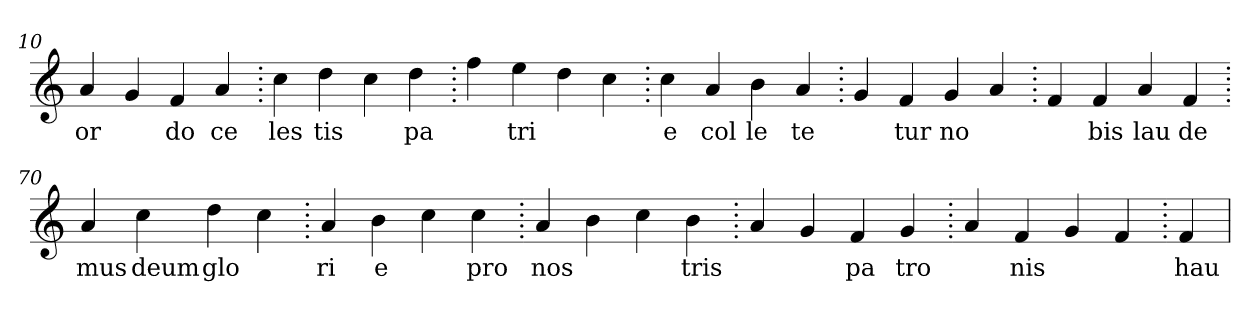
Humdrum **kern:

**kern	**text
*part1	*part1
*staff1	*staff1
*clefG2	*
=10.	=10.
4a	or
4g	.
4f	do
4a	ce
=20.	=20.
4cc	les
4dd	tis
4cc	.
4dd	pa
=30.	=30.
4ff	.
4ee	tri
4dd	.
4cc	.
=40.	=40.
4cc	e
4a	col
4b	le
4a	te
=50.	=50.
4g	.
4f	tur
4g	no
4a	.
=60.	=60.
4f	.
4f	bis
4a	lau
4f	de
=70.	=70.
4a	mus
4cc	deum
4dd	glo
4cc	.
=80.	=80.
4a	ri
4b	e
4cc	.
4cc	pro
=90.	=90.
4a	nos
4b	.
4cc	.
4b	tris
=100.	=100.
4a	.
4g	.
4f	pa
4g	tro
=110.	=110.
4a	.
4f	nis
4g	.
4f	.
=120.	=120.
4f	hau
=	=
*-	*-
